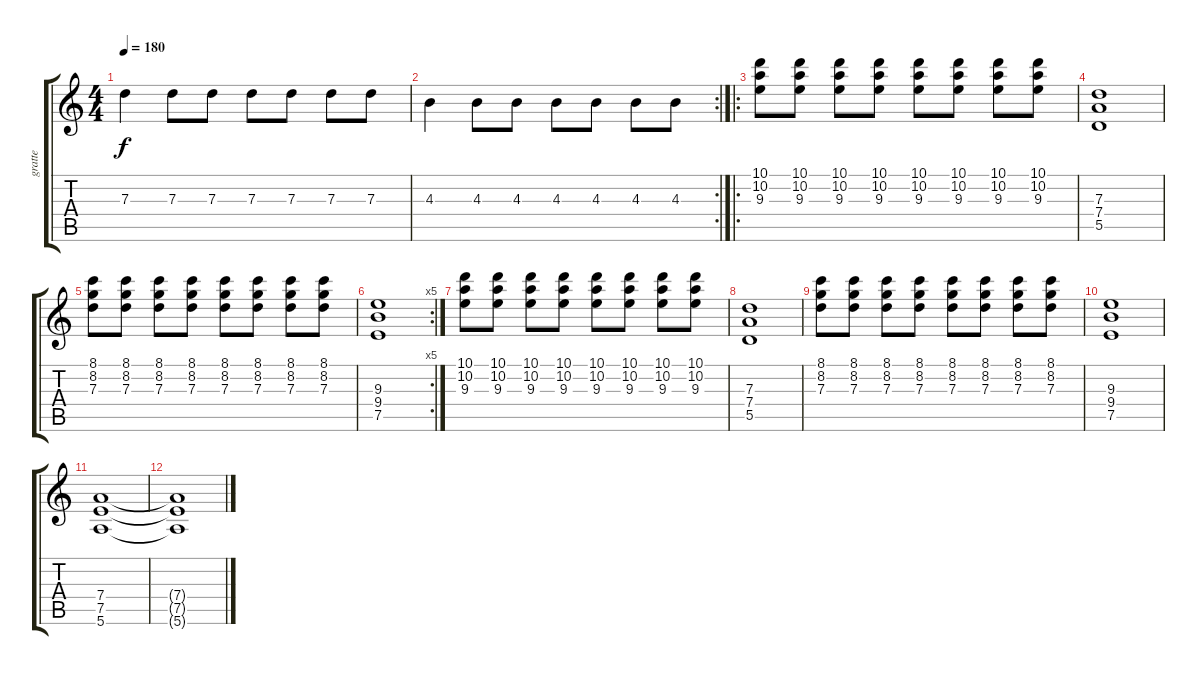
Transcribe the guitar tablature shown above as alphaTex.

\track ("gratte" "gratte") {instrument distortionguitar}
\staff {score tabs}
\tuning (E4 B3 G3 D3 A2 E2) {hide}
\ts (4 4)
\tempo 180
\clef g2
\ks c
7.3.4{dy f} 7.3.8 7.3.8 7.3.8 7.3.8 7.3.8 7.3.8 |
\rc 2
4.3.4 4.3.8 4.3.8 4.3.8 4.3.8 4.3.8 4.3.8 |
\ro
(10.1 10.2 9.3).8{instrument distortionguitar} (10.1 10.2 9.3).8 (10.1 10.2 9.3).8 (10.1 10.2 9.3).8 (10.1 10.2 9.3).8 (10.1 10.2 9.3).8 (10.1 10.2 9.3).8 (10.1 10.2 9.3).8 |
(7.3 7.4 5.5).1 |
(8.1 8.2 7.3).8 (8.1 8.2 7.3).8 (8.1 8.2 7.3).8 (8.1 8.2 7.3).8 (8.1 8.2 7.3).8 (8.1 8.2 7.3).8 (8.1 8.2 7.3).8 (8.1 8.2 7.3).8 |
\rc 5
(9.3 9.4 7.5).1 |
(10.1 10.2 9.3).8 (10.1 10.2 9.3).8 (10.1 10.2 9.3).8 (10.1 10.2 9.3).8 (10.1 10.2 9.3).8 (10.1 10.2 9.3).8 (10.1 10.2 9.3).8 (10.1 10.2 9.3).8 |
(7.3 7.4 5.5).1 |
(8.1 8.2 7.3).8 (8.1 8.2 7.3).8 (8.1 8.2 7.3).8 (8.1 8.2 7.3).8 (8.1 8.2 7.3).8 (8.1 8.2 7.3).8 (8.1 8.2 7.3).8 (8.1 8.2 7.3).8 |
(9.3 9.4 7.5).1 |
(7.4 7.5 5.6).1 |
(7.4{t} 7.5{t} 5.6{t}).1
